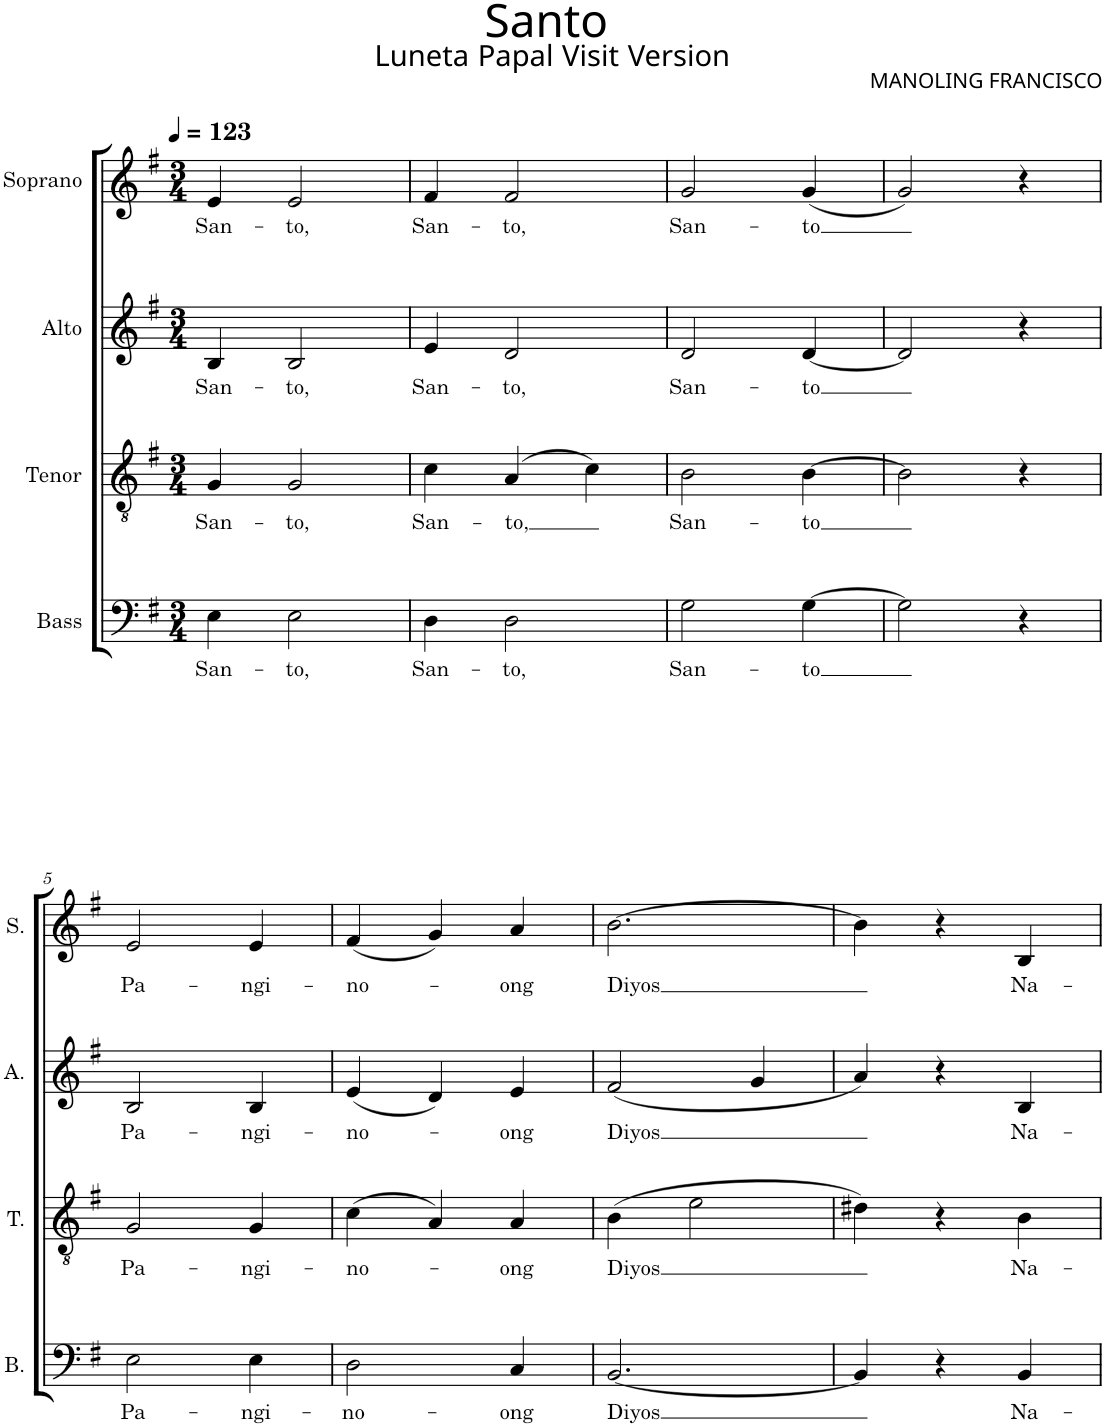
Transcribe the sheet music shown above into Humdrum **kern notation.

**kern	**text	**kern	**text	**kern	**text	**kern	**text
*part4	*part4	*part3	*part3	*part2	*part2	*part1	*part1
*staff4	*staff4	*staff3	*staff3	*staff2	*staff2	*staff1	*staff1
*I"Bass	*	*I"Tenor	*	*I"Alto	*	*I"Soprano	*
*I'B.	*	*I'T.	*	*I'A.	*	*I'S.	*
*clefF4	*	*clefGv2	*	*clefG2	*	*clefG2	*
*k[f#]	*	*k[f#]	*	*k[f#]	*	*k[f#]	*
*M3/4	*	*M3/4	*	*M3/4	*	*M3/4	*
*MM123	*	*MM123	*	*MM123	*	*MM123	*
=1	=1	=1	=1	=1	=1	=1	=1
!	!LO:LY:b	!	!LO:LY:b	!	!LO:LY:b	!	!LO:LY:b
4E\	San-	4G/	San-	4B/	San-	4e/	San-
!	!LO:LY:b	!	!LO:LY:b	!	!LO:LY:b	!	!LO:LY:b
2E\	-to,	2G/	-to,	2B/	-to,	2e/	-to,
=2	=2	=2	=2	=2	=2	=2	=2
!	!LO:LY:b	!	!LO:LY:b	!	!LO:LY:b	!	!LO:LY:b
4D\	San-	4c\	San-	4e/	San-	4f#/	San-
!	!LO:LY:b	!	!LO:LY:b	!	!LO:LY:b	!	!LO:LY:b
2D\	-to,	(4A/	-to,	2d/	-to,	2f#/	-to,
.	.	4c\)	.	.	.	.	.
=3	=3	=3	=3	=3	=3	=3	=3
!	!LO:LY:b	!	!LO:LY:b	!	!LO:LY:b	!	!LO:LY:b
2G\	San-	2B\	San-	2d/	San-	2g/	San-
!	!LO:LY:b	!	!LO:LY:b	!	!LO:LY:b	!	!LO:LY:b
[4G\	-to	[4B\	-to	[4d/	-to	(4g/	-to
=4	=4	=4	=4	=4	=4	=4	=4
2G\]	.	2B\]	.	2d/]	.	2g/)	.
4r	.	4r	.	4r	.	4r	.
!!LO:LB:g=z
=5	=5	=5	=5	=5	=5	=5	=5
!	!LO:LY:b	!	!LO:LY:b	!	!LO:LY:b	!	!LO:LY:b
2E\	-Pa-	2G/	-Pa-	2B/	-Pa-	2e/	-Pa-
!	!LO:LY:b	!	!LO:LY:b	!	!LO:LY:b	!	!LO:LY:b
4E\	-ngi-	4G/	-ngi-	4B/	-ngi-	4e/	-ngi-
=6	=6	=6	=6	=6	=6	=6	=6
!	!LO:LY:b	!	!LO:LY:b	!	!LO:LY:b	!	!LO:LY:b
2D\	-no-	(4c\	-no-	(4e/	-no-	(4f#/	-no-
.	.	4A/)	.	4d/)	.	4g/)	.
!	!LO:LY:b	!	!LO:LY:b	!	!LO:LY:b	!	!LO:LY:b
4C/	-ong	4A/	-ong	4e/	-ong	4a/	-ong
=7	=7	=7	=7	=7	=7	=7	=7
!	!LO:LY:b	!	!LO:LY:b	!	!LO:LY:b	!	!LO:LY:b
[2.BB/	Diyos	(4B\	Diyos	(2f#/	Diyos	[2.b\	Diyos
.	.	2e\	.	.	.	.	.
.	.	.	.	4g/	.	.	.
=8	=8	=8	=8	=8	=8	=8	=8
4BB/]	.	4d#X\)	.	4a/)	.	4b\]	.
4r	.	4r	.	4r	.	4r	.
!	!LO:LY:b	!	!LO:LY:b	!	!LO:LY:b	!	!LO:LY:b
4BB/	Na-	4B\	Na-	4B/	Na-	4B/	Na-
=	=	=	=	=	=	=	=
*-	*-	*-	*-	*-	*-	*-	*-
